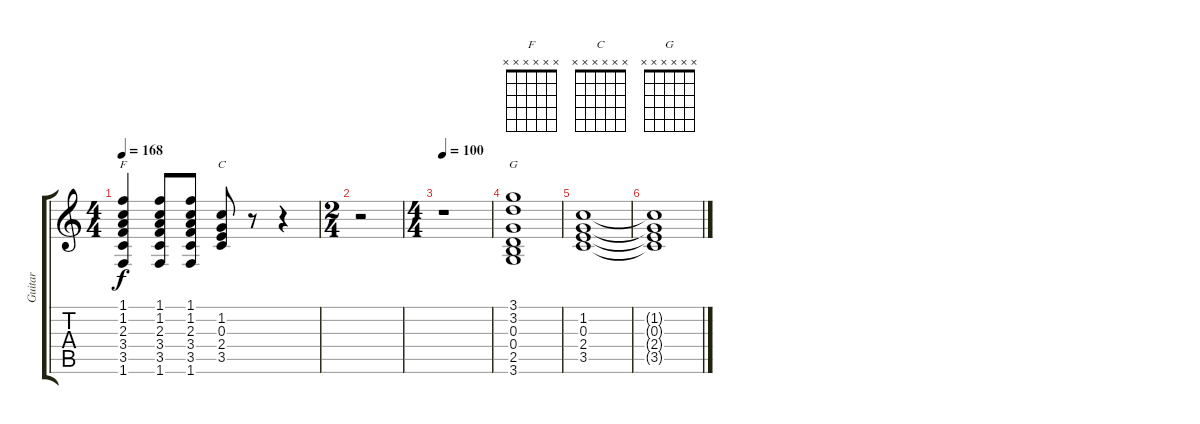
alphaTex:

\track ("Guitar" "Guitar") {instrument electricguitarclean}
\staff {score tabs}
\tuning (E4 B3 G3 D3 A2 E2) {hide}
\chord ("F" x x x x x x)
\chord ("C" x x x x x x)
\chord ("G" x x x x x x)
\ts (4 4)
\tempo 168
\clef g2
\ks c
(1.1 1.2 2.3 3.4 3.5 1.6).4{ch "F" dy f} (1.1 1.2 2.3 3.4 3.5 1.6).8 (1.1 1.2 2.3 3.4 3.5 1.6).8 (1.2 0.3 2.4 3.5).8{ch "C"} r.8 r.4 |
\ts (2 4)
r.2 |
\ts (4 4)
\tempo 100
r.1 |
(3.1 3.2 0.3 0.4 2.5 3.6).1{ch "G"} |
(1.2 0.3 2.4 3.5).1 |
(1.2{t} 0.3{t} 2.4{t} 3.5{t}).1
